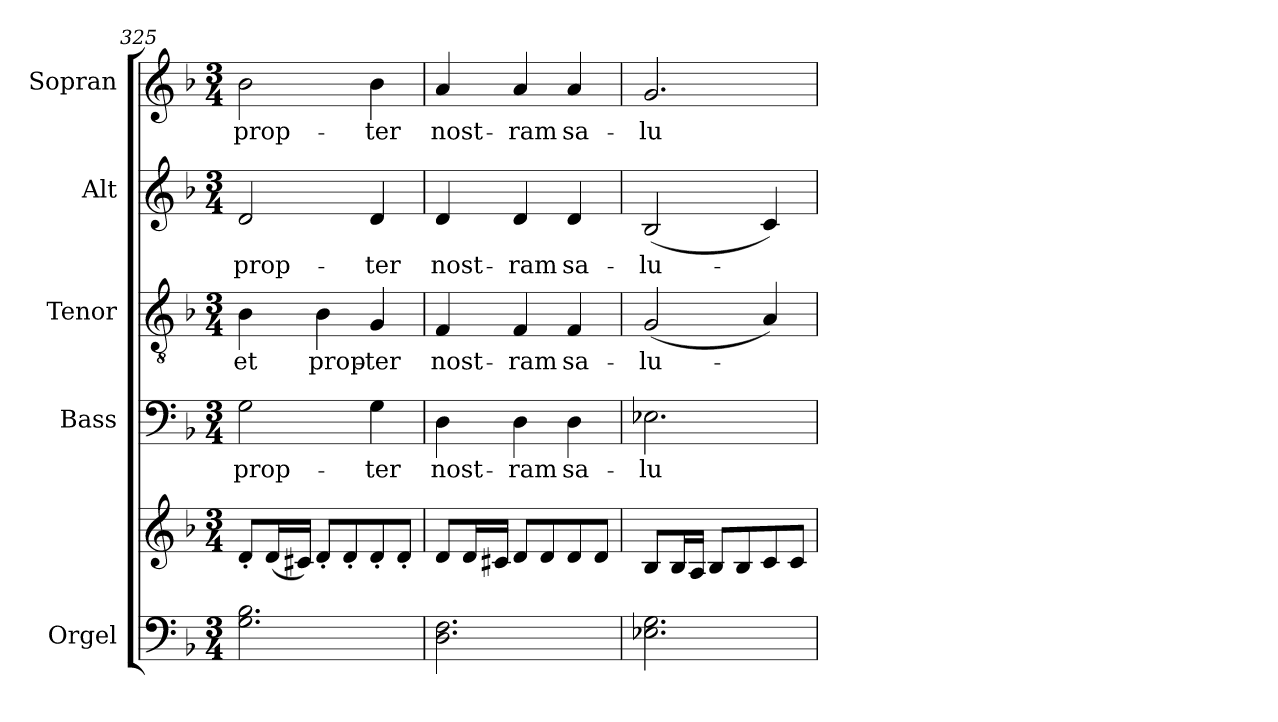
**kern	**kern	**kern	**text	**kern	**text	**kern	**text	**kern	**text
*part5	*part5	*part4	*part4	*part3	*part3	*part2	*part2	*part1	*part1
*staff6	*staff5	*staff4	*staff4	*staff3	*staff3	*staff2	*staff2	*staff1	*staff1
*I"Orgel	*	*I"Bass	*	*I"Tenor	*	*I"Alt	*	*I"Sopran	*
*I'Org.	*	*I'B	*	*I'T	*	*I'A	*	*I'S	*
*clefF4	*clefG2	*clefF4	*	*clefGv2	*	*clefG2	*	*clefG2	*
*k[b-]	*k[b-]	*k[b-]	*	*k[b-]	*	*k[b-]	*	*k[b-]	*
*F:	*F:	*F:	*	*F:	*	*F:	*	*F:	*
*M3/4	*M3/4	*M3/4	*	*M3/4	*	*M3/4	*	*M3/4	*
=325	=325	=325	=325	=325	=325	=325	=325	=325	=325
!	!	!	!LO:LY:b	!	!LO:LY:b	!	!LO:LY:b	!	!LO:LY:b
2.G\ 2.B-\	8d'</L	2G\	prop-	4B-\	et	2d/	prop-	2b-\	prop-
.	(<16d/L	.	.	.	.	.	.	.	.
.	16c#X/JJ)	.	.	.	.	.	.	.	.
!	!	!	!	!	!LO:LY:b	!	!	!	!
.	8d'</L	.	.	4B-\	prop-	.	.	.	.
.	8d'</	.	.	.	.	.	.	.	.
!	!	!	!LO:LY:b	!	!LO:LY:b	!	!LO:LY:b	!	!LO:LY:b
.	8d'</	4G\	-ter	4G/	-ter	4d/	-ter	4b-\	-ter
.	8d'</J	.	.	.	.	.	.	.	.
=326	=326	=326	=326	=326	=326	=326	=326	=326	=326
!	!	!	!LO:LY:b	!	!LO:LY:b	!	!LO:LY:b	!	!LO:LY:b
2.D\ 2.F\	8d/L	4D\	nost-	4F/	nost-	4d/	nost-	4a/	nost-
.	16d/L	.	.	.	.	.	.	.	.
.	16c#X/JJ	.	.	.	.	.	.	.	.
!	!	!	!LO:LY:b	!	!LO:LY:b	!	!LO:LY:b	!	!LO:LY:b
.	8d/L	4D\	-ram	4F/	-ram	4d/	-ram	4a/	-ram
.	8d/	.	.	.	.	.	.	.	.
!	!	!	!LO:LY:b	!	!LO:LY:b	!	!LO:LY:b	!	!LO:LY:b
.	8d/	4D\	sa-	4F/	sa-	4d/	sa-	4a/	sa-
.	8d/J	.	.	.	.	.	.	.	.
=327	=327	=327	=327	=327	=327	=327	=327	=327	=327
!	!	!	!LO:LY:b	!	!LO:LY:b	!	!LO:LY:b	!	!LO:LY:b
2.E-X\ 2.G\	8B-/L	2.E-X\	-lu-	(<2G/	-lu-	(<2B-/	-lu-	2.g/	-lu-
.	16B-/L	.	.	.	.	.	.	.	.
.	16A/JJ	.	.	.	.	.	.	.	.
.	8B-/L	.	.	.	.	.	.	.	.
.	8B-/	.	.	.	.	.	.	.	.
.	8c/	.	.	4A/)	.	4c/)	.	.	.
.	8c/J	.	.	.	.	.	.	.	.
=	=	=	=	=	=	=	=	=	=
*-	*-	*-	*-	*-	*-	*-	*-	*-	*-
